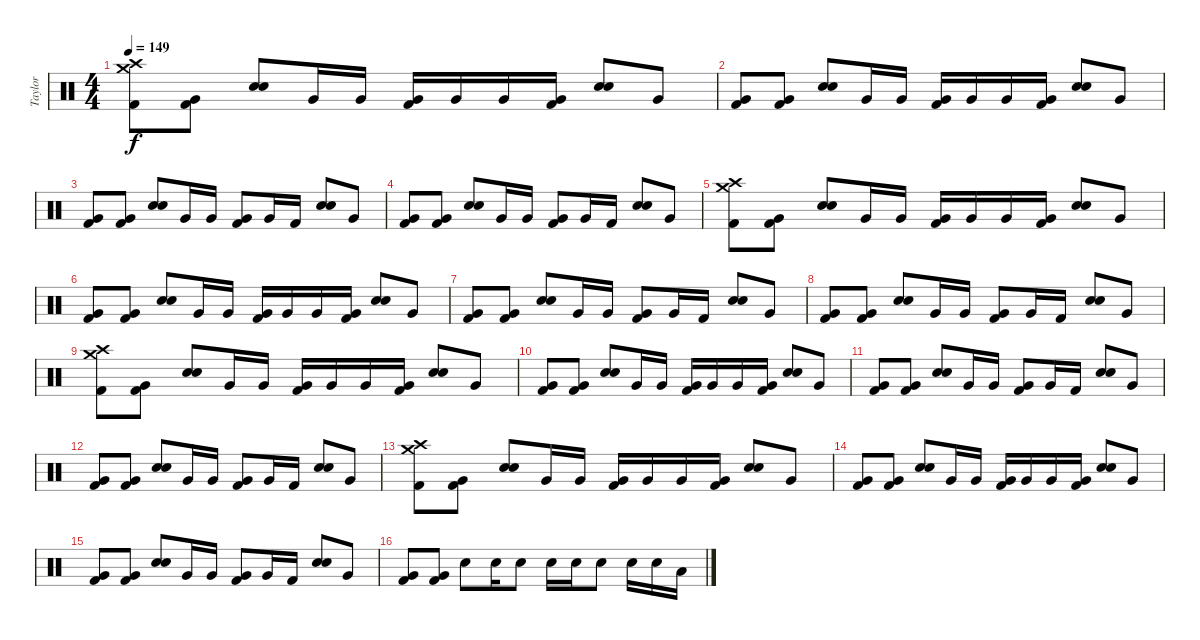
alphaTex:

\track ("Taylor" "Taylor") {instrument percussion}
\staff {score}
\articulation defaults
\ts (4 4)
\tempo 149
\clef neutral
\ks c
("Crash high (hit)" "Crash medium (hit)" "Kick (hit) 2").8{dy f} ("Very Low Tom (hit)" "Kick (hit) 2").8 ("Electric Snare (hit)" "Electric Snare (hit)").8{bu 240} "Very Low Tom (hit)".16 "Very Low Tom (hit)".16 ("Very Low Tom (hit)" "Kick (hit) 2").16 "Very Low Tom (hit)".16 "Very Low Tom (hit)".16 ("Very Low Tom (hit)" "Kick (hit) 2").16 ("Electric Snare (hit)" "Electric Snare (hit)").8{bu 240} "Very Low Tom (hit)".8 |
("Very Low Tom (hit)" "Kick (hit) 2").8 ("Very Low Tom (hit)" "Kick (hit) 2").8 ("Electric Snare (hit)" "Electric Snare (hit)").8{bu 240} "Very Low Tom (hit)".16 "Very Low Tom (hit)".16 ("Very Low Tom (hit)" "Kick (hit) 2").16 "Very Low Tom (hit)".16 "Very Low Tom (hit)".16 ("Very Low Tom (hit)" "Kick (hit) 2").16 ("Electric Snare (hit)" "Electric Snare (hit)").8{bu 240} "Very Low Tom (hit)".8 |
("Very Low Tom (hit)" "Kick (hit) 2").8 ("Very Low Tom (hit)" "Kick (hit) 2").8 ("Electric Snare (hit)" "Electric Snare (hit)").8{bu 240} "Very Low Tom (hit)".16 "Very Low Tom (hit)".16 ("Very Low Tom (hit)" "Kick (hit) 2").8 "Very Low Tom (hit)".16 "Kick (hit) 2".16 ("Electric Snare (hit)" "Electric Snare (hit)").8{bu 240} "Very Low Tom (hit)".8 |
("Very Low Tom (hit)" "Kick (hit) 2").8 ("Very Low Tom (hit)" "Kick (hit) 2").8 ("Electric Snare (hit)" "Electric Snare (hit)").8{bu 240} "Very Low Tom (hit)".16 "Very Low Tom (hit)".16 ("Very Low Tom (hit)" "Kick (hit) 2").8 "Very Low Tom (hit)".16 "Kick (hit) 2".16 ("Electric Snare (hit)" "Electric Snare (hit)").8{bu 240} "Very Low Tom (hit)".8 |
("Crash high (hit)" "Crash medium (hit)" "Kick (hit) 2").8 ("Very Low Tom (hit)" "Kick (hit) 2").8 ("Electric Snare (hit)" "Electric Snare (hit)").8{bu 240} "Very Low Tom (hit)".16 "Very Low Tom (hit)".16 ("Very Low Tom (hit)" "Kick (hit) 2").16 "Very Low Tom (hit)".16 "Very Low Tom (hit)".16 ("Very Low Tom (hit)" "Kick (hit) 2").16 ("Electric Snare (hit)" "Electric Snare (hit)").8{bu 240} "Very Low Tom (hit)".8 |
("Very Low Tom (hit)" "Kick (hit) 2").8 ("Very Low Tom (hit)" "Kick (hit) 2").8 ("Electric Snare (hit)" "Electric Snare (hit)").8{bu 240} "Very Low Tom (hit)".16 "Very Low Tom (hit)".16 ("Very Low Tom (hit)" "Kick (hit) 2").16 "Very Low Tom (hit)".16 "Very Low Tom (hit)".16 ("Very Low Tom (hit)" "Kick (hit) 2").16 ("Electric Snare (hit)" "Electric Snare (hit)").8{bu 240} "Very Low Tom (hit)".8 |
("Very Low Tom (hit)" "Kick (hit) 2").8 ("Very Low Tom (hit)" "Kick (hit) 2").8 ("Electric Snare (hit)" "Electric Snare (hit)").8{bu 240} "Very Low Tom (hit)".16 "Very Low Tom (hit)".16 ("Very Low Tom (hit)" "Kick (hit) 2").8 "Very Low Tom (hit)".16 "Kick (hit) 2".16 ("Electric Snare (hit)" "Electric Snare (hit)").8{bu 240} "Very Low Tom (hit)".8 |
("Very Low Tom (hit)" "Kick (hit) 2").8 ("Very Low Tom (hit)" "Kick (hit) 2").8 ("Electric Snare (hit)" "Electric Snare (hit)").8{bu 240} "Very Low Tom (hit)".16 "Very Low Tom (hit)".16 ("Very Low Tom (hit)" "Kick (hit) 2").8 "Very Low Tom (hit)".16 "Kick (hit) 2".16 ("Electric Snare (hit)" "Electric Snare (hit)").8{bu 240} "Very Low Tom (hit)".8 |
("Crash high (hit)" "Crash medium (hit)" "Kick (hit) 2").8 ("Very Low Tom (hit)" "Kick (hit) 2").8 ("Electric Snare (hit)" "Electric Snare (hit)").8{bu 240} "Very Low Tom (hit)".16 "Very Low Tom (hit)".16 ("Very Low Tom (hit)" "Kick (hit) 2").16 "Very Low Tom (hit)".16 "Very Low Tom (hit)".16 ("Very Low Tom (hit)" "Kick (hit) 2").16 ("Electric Snare (hit)" "Electric Snare (hit)").8{bu 240} "Very Low Tom (hit)".8 |
("Very Low Tom (hit)" "Kick (hit) 2").8 ("Very Low Tom (hit)" "Kick (hit) 2").8 ("Electric Snare (hit)" "Electric Snare (hit)").8{bu 240} "Very Low Tom (hit)".16 "Very Low Tom (hit)".16 ("Very Low Tom (hit)" "Kick (hit) 2").16 "Very Low Tom (hit)".16 "Very Low Tom (hit)".16 ("Very Low Tom (hit)" "Kick (hit) 2").16 ("Electric Snare (hit)" "Electric Snare (hit)").8{bu 240} "Very Low Tom (hit)".8 |
("Very Low Tom (hit)" "Kick (hit) 2").8 ("Very Low Tom (hit)" "Kick (hit) 2").8 ("Electric Snare (hit)" "Electric Snare (hit)").8{bu 240} "Very Low Tom (hit)".16 "Very Low Tom (hit)".16 ("Very Low Tom (hit)" "Kick (hit) 2").8 "Very Low Tom (hit)".16 "Kick (hit) 2".16 ("Electric Snare (hit)" "Electric Snare (hit)").8{bu 240} "Very Low Tom (hit)".8 |
("Very Low Tom (hit)" "Kick (hit) 2").8 ("Very Low Tom (hit)" "Kick (hit) 2").8 ("Electric Snare (hit)" "Electric Snare (hit)").8{bu 240} "Very Low Tom (hit)".16 "Very Low Tom (hit)".16 ("Very Low Tom (hit)" "Kick (hit) 2").8 "Very Low Tom (hit)".16 "Kick (hit) 2".16 ("Electric Snare (hit)" "Electric Snare (hit)").8{bu 240} "Very Low Tom (hit)".8 |
("Crash high (hit)" "Crash medium (hit)" "Kick (hit) 2").8 ("Very Low Tom (hit)" "Kick (hit) 2").8 ("Electric Snare (hit)" "Electric Snare (hit)").8{bu 240} "Very Low Tom (hit)".16 "Very Low Tom (hit)".16 ("Very Low Tom (hit)" "Kick (hit) 2").16 "Very Low Tom (hit)".16 "Very Low Tom (hit)".16 ("Very Low Tom (hit)" "Kick (hit) 2").16 ("Electric Snare (hit)" "Electric Snare (hit)").8{bu 240} "Very Low Tom (hit)".8 |
("Very Low Tom (hit)" "Kick (hit) 2").8 ("Very Low Tom (hit)" "Kick (hit) 2").8 ("Electric Snare (hit)" "Electric Snare (hit)").8{bu 240} "Very Low Tom (hit)".16 "Very Low Tom (hit)".16 ("Very Low Tom (hit)" "Kick (hit) 2").16 "Very Low Tom (hit)".16 "Very Low Tom (hit)".16 ("Very Low Tom (hit)" "Kick (hit) 2").16 ("Electric Snare (hit)" "Electric Snare (hit)").8{bu 240} "Very Low Tom (hit)".8 |
("Very Low Tom (hit)" "Kick (hit) 2").8 ("Very Low Tom (hit)" "Kick (hit) 2").8 ("Electric Snare (hit)" "Electric Snare (hit)").8{bu 240} "Very Low Tom (hit)".16 "Very Low Tom (hit)".16 ("Very Low Tom (hit)" "Kick (hit) 2").8 "Very Low Tom (hit)".16 "Kick (hit) 2".16 ("Electric Snare (hit)" "Electric Snare (hit)").8{bu 240} "Very Low Tom (hit)".8 |
("Very Low Tom (hit)" "Kick (hit) 2").8 ("Very Low Tom (hit)" "Kick (hit) 2").8 "Electric Snare (hit)".8 "Electric Snare (hit)".16 "Electric Snare (hit)".8 "Electric Snare (hit)".16 "Electric Snare (hit)".16 "Electric Snare (hit)".8 "Electric Snare (hit)".16 "Electric Snare (hit)".16 "Low Tom (hit)".16
